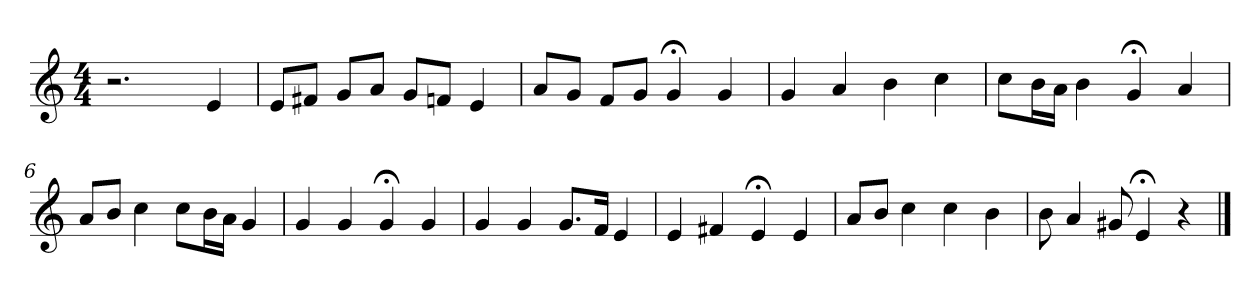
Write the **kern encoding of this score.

**kern
*part1
*staff1
*clefG2
*k[]
*C:
*M4/4
=1
2.r
4e
=2
8e/L
8f#X/J
8g/L
8a/J
8g/L
8fn/J
4e
=3
8a/L
8g/J
8f/L
8g/J
4g;<
4g
=4
4g
4a
4b
4cc
=5
8cc\L
16b\L
16a\JJ
4b
4g;<
4a
=6
8a/L
8b/J
4cc
8cc\L
16b\L
16a\JJ
4g
=7
4g
4g
4g;<
4g
=8
4g
4g
8.g/L
16f/Jk
4e
=9
4e
4f#X
4e;<
4e
=10
8a/L
8b/J
4cc
4cc
4b
=11
8b
4a
8g#X
4e;<
4r
==
*-
